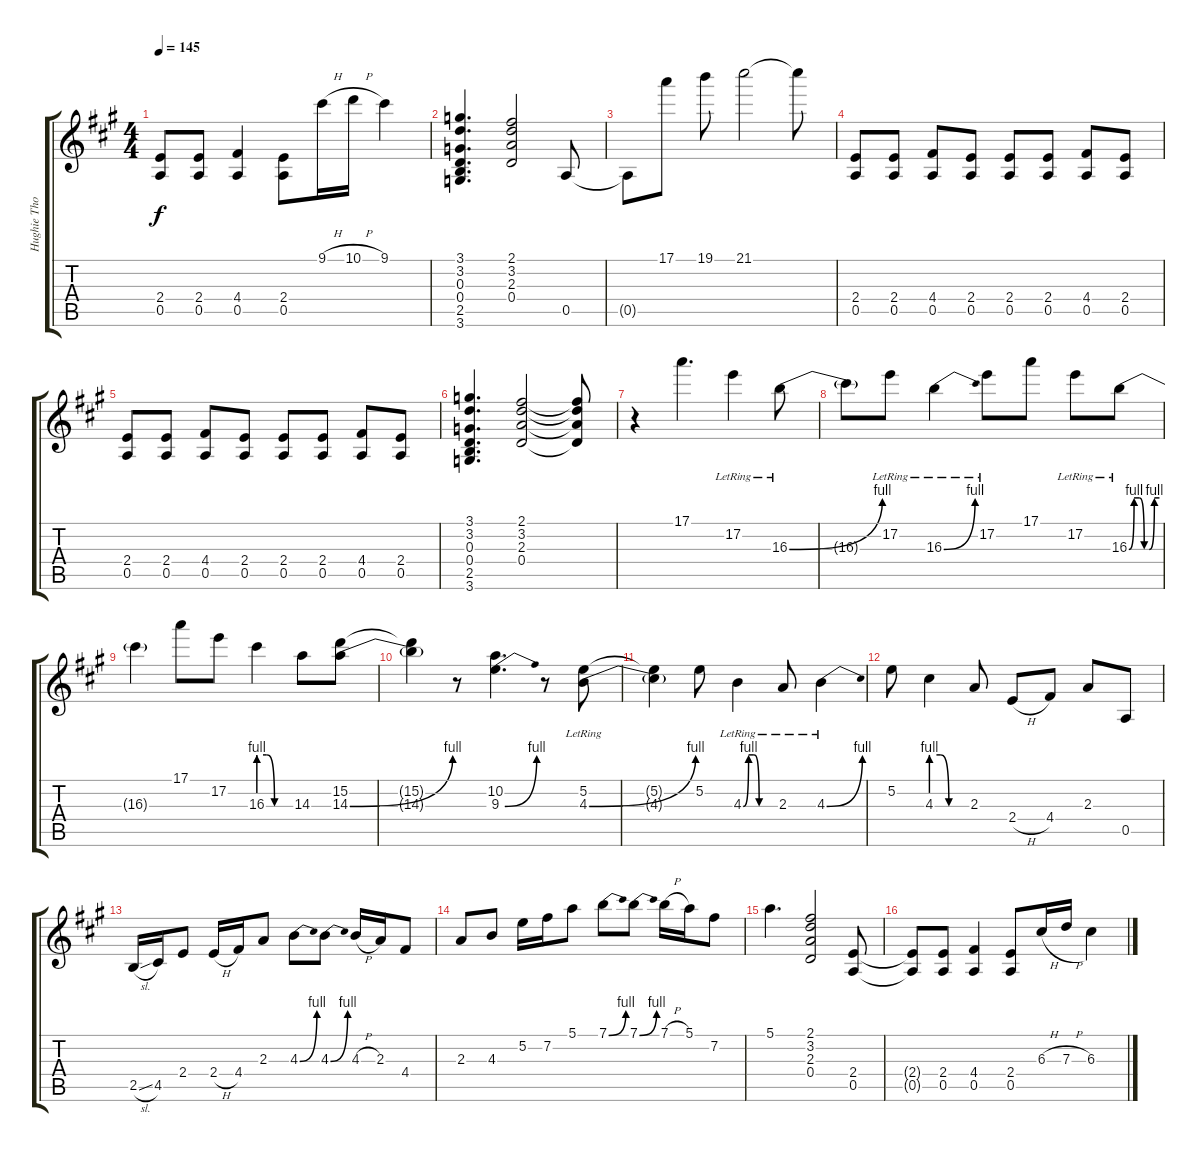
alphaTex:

\track ("Hughie Thomasson Guitar" "Hughie Tho") {instrument overdrivenguitar}
\staff {score tabs}
\tuning (E4 B3 G3 D3 A2 E2) {hide}
\ts (4 4)
\tempo 145
\clef g2
\ks a
(2.4{t} 0.5{t}).8{dy f} (2.4 0.5).8 (4.4 0.5).4 (2.4 0.5).8 9.1{h}.16{volume 12} 10.1{h}.16 9.1.4 |
(3.1 3.2 0.3 0.4 2.5 3.6).4{d volume 8} (2.1 3.2 2.3 0.4).2 0.5.8 |
0.5{t}.8 17.1.8{volume 12} 19.1.8 21.1.2 21.1{t}.8 |
(2.4 0.5).8{volume 8} (2.4 0.5).8 (4.4 0.5).8 (2.4 0.5).8 (2.4 0.5).8 (2.4 0.5).8 (4.4 0.5).8 (2.4 0.5).8 |
(2.4 0.5).8 (2.4 0.5).8 (4.4 0.5).8 (2.4 0.5).8 (2.4 0.5).8 (2.4 0.5).8 (4.4 0.5).8 (2.4 0.5).8 |
(3.1 3.2 0.3 0.4 2.5 3.6).4{d} (2.1 3.2 2.3 0.4).2 (2.1{t} 3.2{t} 2.3{t} 0.4{t}).8 |
r.4 17.1.4{d volume 16 balance 8} 17.2{lr}.4 16.3{be (bend 0 0 60 4) lr}.8 |
16.3{t}.8 17.2{lr}.8 16.3{be (bend 0 0 60 4) lr}.4 17.2{lr}.8 17.1.8 17.2{lr}.8 16.3{be (custom 0 0 10 4 20 4 30 0 40 0 50 4 60 4) lr}.8 |
16.3{t}.4 17.1.8 17.2.8 16.3{be (custom 0 4 15 4 30 0 60 0)}.4 14.3.8 (15.2 14.3{be (bend 0 0 60 4)}).8 |
(15.2{t} 14.3{t}).4 r.8 (10.2 9.3{be (bend 0 0 60 4)}).4{d} r.8 (5.2{lr} 4.3{be (bend 0 0 60 4) lr}).8 |
(5.2{t} 4.3{t}).4 5.2.8 4.3{be (custom 0 0 10 4 20 4 30 0 60 0) lr}.4 2.3{lr}.8 4.3{be (bend 0 0 60 4) lr}.4 |
5.2.8 4.3{be (custom 0 4 15 4 30 0 60 0)}.4 2.3.8 2.4{h}.8 4.4.8 2.3.8 0.5.8 |
2.5{sl}.16 4.5.16 2.4.8 2.4{h}.16 4.4.16 2.3.8 4.3{be (bend 0 0 60 4)}.8 4.3{be (bend 0 0 60 4)}.8 4.3{h}.16 2.3.16 4.4.8 |
2.3.8 4.3.8 5.2.16 7.2.16 5.1.8 7.1{be (bend 0 0 60 4)}.8 7.1{be (bend 0 0 60 4)}.8 7.1{h}.16 5.1.16 7.2.8 |
5.1.4{d} (2.1 3.2 2.3 0.4).2{volume 8 balance 8 instrument overdrivenguitar} (2.4 0.5).8 |
(2.4{t} 0.5{t}).8 (2.4 0.5).8 (4.4 0.5).4 (2.4 0.5).8 6.3{h}.16{volume 12} 7.3{h}.16 6.3.4
